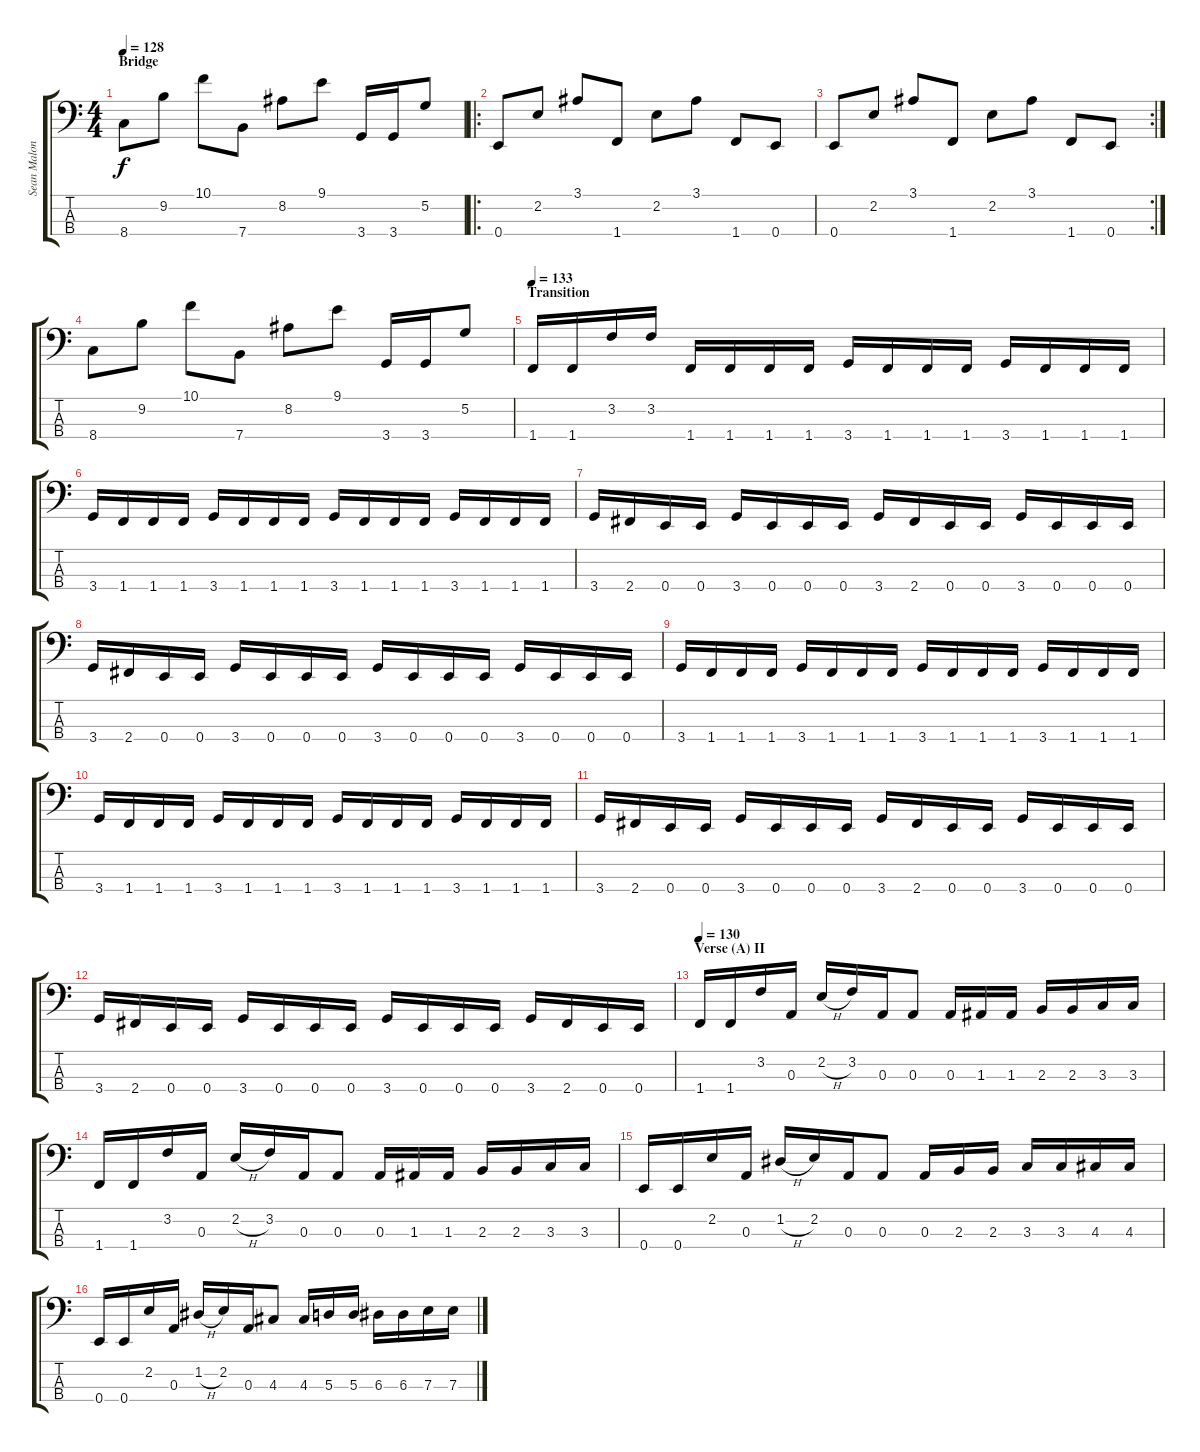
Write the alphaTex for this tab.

\track ("Sean Malone (fretless bass)" "Sean Malon") {instrument fretlessbass}
\staff {score tabs}
\tuning (G2 D2 A1 E1) {hide}
\ts (4 4)
\section ("" "Bridge")
\tempo 128
\clef f4
\ks c
8.4.8{dy f} 9.2.8 10.1.8 7.4.8 8.2.8 9.1.8 3.4.16 3.4.16 5.2.8 |
\ro
0.4.8 2.2.8 3.1.8 1.4.8 2.2.8 3.1.8 1.4.8 0.4.8 |
\rc 2
0.4.8 2.2.8 3.1.8 1.4.8 2.2.8 3.1.8 1.4.8 0.4.8 |
8.4.8 9.2.8 10.1.8 7.4.8 8.2.8 9.1.8 3.4.16 3.4.16 5.2.8 |
\section ("" "Transition")
\tempo 133
1.4.16 1.4.16 3.2.16 3.2.16 1.4.16 1.4.16 1.4.16 1.4.16 3.4.16 1.4.16 1.4.16 1.4.16 3.4.16 1.4.16 1.4.16 1.4.16 |
3.4.16 1.4.16 1.4.16 1.4.16 3.4.16 1.4.16 1.4.16 1.4.16 3.4.16 1.4.16 1.4.16 1.4.16 3.4.16 1.4.16 1.4.16 1.4.16 |
3.4.16 2.4.16 0.4.16 0.4.16 3.4.16 0.4.16 0.4.16 0.4.16 3.4.16 2.4.16 0.4.16 0.4.16 3.4.16 0.4.16 0.4.16 0.4.16 |
3.4.16 2.4.16 0.4.16 0.4.16 3.4.16 0.4.16 0.4.16 0.4.16 3.4.16 0.4.16 0.4.16 0.4.16 3.4.16 0.4.16 0.4.16 0.4.16 |
3.4.16 1.4.16 1.4.16 1.4.16 3.4.16 1.4.16 1.4.16 1.4.16 3.4.16 1.4.16 1.4.16 1.4.16 3.4.16 1.4.16 1.4.16 1.4.16 |
3.4.16 1.4.16 1.4.16 1.4.16 3.4.16 1.4.16 1.4.16 1.4.16 3.4.16 1.4.16 1.4.16 1.4.16 3.4.16 1.4.16 1.4.16 1.4.16 |
3.4.16 2.4.16 0.4.16 0.4.16 3.4.16 0.4.16 0.4.16 0.4.16 3.4.16 2.4.16 0.4.16 0.4.16 3.4.16 0.4.16 0.4.16 0.4.16 |
3.4.16 2.4.16 0.4.16 0.4.16 3.4.16 0.4.16 0.4.16 0.4.16 3.4.16 0.4.16 0.4.16 0.4.16 3.4.16 2.4.16 0.4.16 0.4.16 |
\section ("" "Verse (A) II")
\tempo 130
1.4.16 1.4.16 3.2.16 0.3.16 2.2{h}.16 3.2.16 0.3.16 0.3.8 0.3.16 1.3.16 1.3.16 2.3.16 2.3.16 3.3.16 3.3.16 |
1.4.16 1.4.16 3.2.16 0.3.16 2.2{h}.16 3.2.16 0.3.16 0.3.8 0.3.16 1.3.16 1.3.16 2.3.16 2.3.16 3.3.16 3.3.16 |
0.4.16 0.4.16 2.2.16 0.3.16 1.2{h}.16 2.2.16 0.3.16 0.3.8 0.3.16 2.3.16 2.3.16 3.3.16 3.3.16 4.3.16 4.3.16 |
0.4.16 0.4.16 2.2.16 0.3.16 1.2{h}.16 2.2.16 0.3.16 4.3.8 4.3.16 5.3.16 5.3.16 6.3.16 6.3.16 7.3.16 7.3.16
